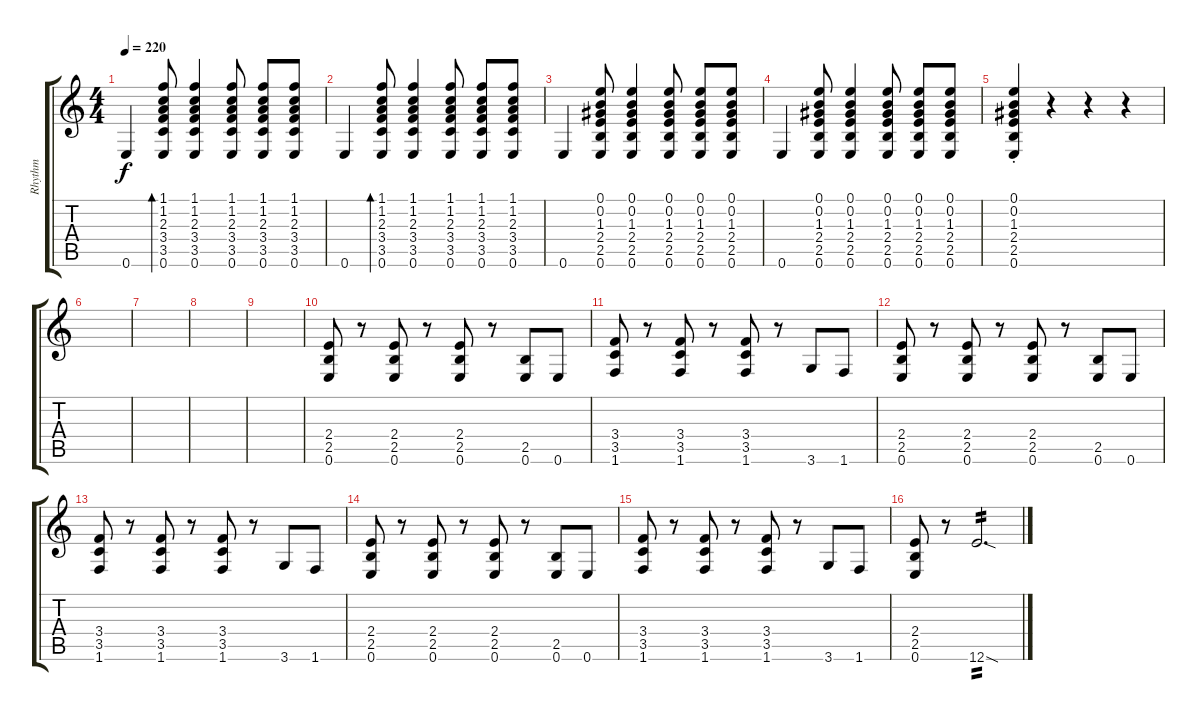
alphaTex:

\track ("Rhythm" "Rhythm") {instrument electricguitarmuted}
\staff {score tabs}
\tuning (E4 B3 G3 D3 A2 E2) {hide}
\ts (4 4)
\tempo 220
\clef g2
\ks c
0.6.4{dy f} (1.1 1.2 2.3 3.4 3.5 0.6).8{bd 240} (1.1 1.2 2.3 3.4 3.5 0.6).4 (1.1 1.2 2.3 3.4 3.5 0.6).8 (1.1 1.2 2.3 3.4 3.5 0.6).8 (1.1 1.2 2.3 3.4 3.5 0.6).8 |
0.6.4 (1.1 1.2 2.3 3.4 3.5 0.6).8{bd 240} (1.1 1.2 2.3 3.4 3.5 0.6).4 (1.1 1.2 2.3 3.4 3.5 0.6).8 (1.1 1.2 2.3 3.4 3.5 0.6).8 (1.1 1.2 2.3 3.4 3.5 0.6).8 |
0.6.4 (0.1 0.2 1.3 2.4 2.5 0.6).8 (0.1 0.2 1.3 2.4 2.5 0.6).4 (0.1 0.2 1.3 2.4 2.5 0.6).8 (0.1 0.2 1.3 2.4 2.5 0.6).8 (0.1 0.2 1.3 2.4 2.5 0.6).8 |
0.6.4 (0.1 0.2 1.3 2.4 2.5 0.6).8 (0.1 0.2 1.3 2.4 2.5 0.6).4 (0.1 0.2 1.3 2.4 2.5 0.6).8 (0.1 0.2 1.3 2.4 2.5 0.6).8 (0.1 0.2 1.3 2.4 2.5 0.6).8 |
(0.1{st} 0.2{st} 1.3{st} 2.4{st} 2.5{st} 0.6{st}).4 r.4 r.4 r.4 |
|
|
|
|
(2.4 2.5 0.6).8 r.8 (2.4 2.5 0.6).8 r.8 (2.4 2.5 0.6).8 r.8 (2.5 0.6).8 0.6.8 |
(3.4 3.5 1.6).8 r.8 (3.4 3.5 1.6).8 r.8 (3.4 3.5 1.6).8 r.8 3.6.8 1.6.8 |
(2.4 2.5 0.6).8 r.8 (2.4 2.5 0.6).8 r.8 (2.4 2.5 0.6).8 r.8 (2.5 0.6).8 0.6.8 |
(3.4 3.5 1.6).8 r.8 (3.4 3.5 1.6).8 r.8 (3.4 3.5 1.6).8 r.8 3.6.8 1.6.8 |
(2.4 2.5 0.6).8 r.8 (2.4 2.5 0.6).8 r.8 (2.4 2.5 0.6).8 r.8 (2.5 0.6).8 0.6.8 |
(3.4 3.5 1.6).8 r.8 (3.4 3.5 1.6).8 r.8 (3.4 3.5 1.6).8 r.8 3.6.8 1.6.8 |
(2.4 2.5 0.6).8 r.8 12.6{sod}.2{d tp 2}
